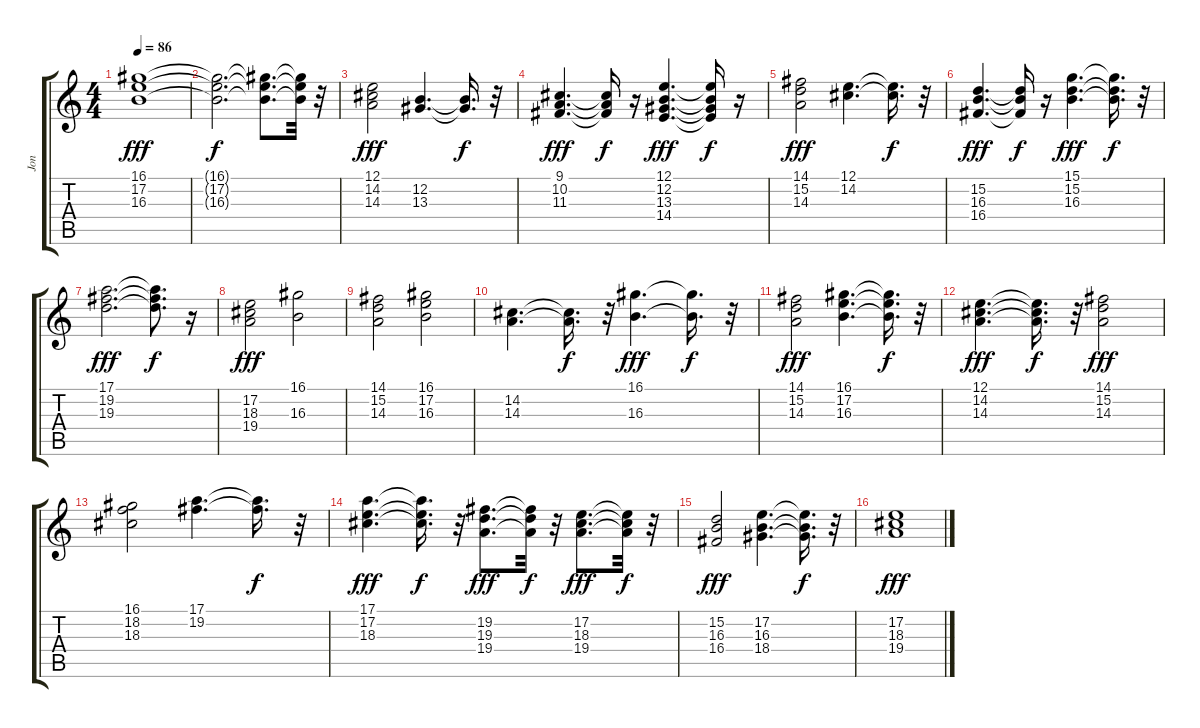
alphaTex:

\track ("Jon" "Jon") {instrument stringensemble2}
\staff {score tabs}
\tuning (E4 B3 G3 D3 A2 E2) {hide}
\ts (4 4)
\tempo 86
\clef g2
\ks c
(16.1 17.2 16.3).1{dy fff} |
(16.1{t} 17.2{t} 16.3{t}).2{d dy f} (16.1{t} 17.2{t} 16.3{t}).8{d} (16.1{t} 17.2{t} 16.3{t}).32 r.32 |
(12.1 14.2 14.3).2{dy fff volume 6 balance 8 instrument stringensemble2} (12.2 13.3).4{d} (12.2{t} 13.3{t}).16{d dy f} r.32 |
(9.1 10.2 11.3).4{d dy fff} (9.1{t} 10.2{t} 11.3{t}).16{dy f} r.16 (12.1 12.2 13.3 14.4).4{d dy fff} (12.1{t} 12.2{t} 13.3{t} 14.4{t}).16{dy f} r.16 |
(14.1 15.2 14.3).2{dy fff} (12.1 14.2).4{d} (12.1{t} 14.2{t}).16{d dy f} r.32 |
(15.2 16.3 16.4).4{d dy fff} (15.2{t} 16.3{t} 16.4{t}).16{dy f} r.16 (15.1 15.2 16.3).4{d dy fff} (15.1{t} 15.2{t} 16.3{t}).16{d dy f} r.32 |
(17.1 19.2 19.3).2{d dy fff} (17.1{t} 19.2{t} 19.3{t}).8{d dy f} r.16 |
(17.2 18.3 19.4).2{dy fff volume 6 balance 8 instrument stringensemble2} (16.1 16.3).2 |
(14.1 15.2 14.3).2 (16.1 17.2 16.3).2 |
(14.2 14.3).4{d} (14.2{t} 14.3{t}).16{d dy f} r.32 (16.1 16.3).4{d dy fff} (16.1{t} 16.3{t}).16{d dy f} r.32 |
(14.1 15.2 14.3).2{dy fff} (16.1 17.2 16.3).4{d} (16.1{t} 17.2{t} 16.3{t}).16{d dy f} r.32 |
(12.1 14.2 14.3).4{d dy fff} (12.1{t} 14.2{t} 14.3{t}).16{d dy f} r.32 (14.1 15.2 14.3).2{dy fff} |
(16.1 18.2 18.3).2 (17.1 19.2).4{d} (17.1{t} 19.2{t}).16{d dy f} r.32 |
(17.1 17.2 18.3).4{d dy fff} (17.1{t} 17.2{t} 18.3{t}).16{d dy f} r.32 (19.2 19.3 19.4).8{d dy fff} (19.2{t} 19.3{t} 19.4{t}).32{dy f} r.32 (17.2 18.3 19.4).8{d dy fff} (17.2{t} 18.3{t} 19.4{t}).32{dy f} r.32 |
(15.2 16.3 16.4).2{dy fff} (17.2 16.3 18.4).4{d} (17.2{t} 16.3{t} 18.4{t}).16{d dy f} r.32 |
(17.2 18.3 19.4).1{dy fff}
